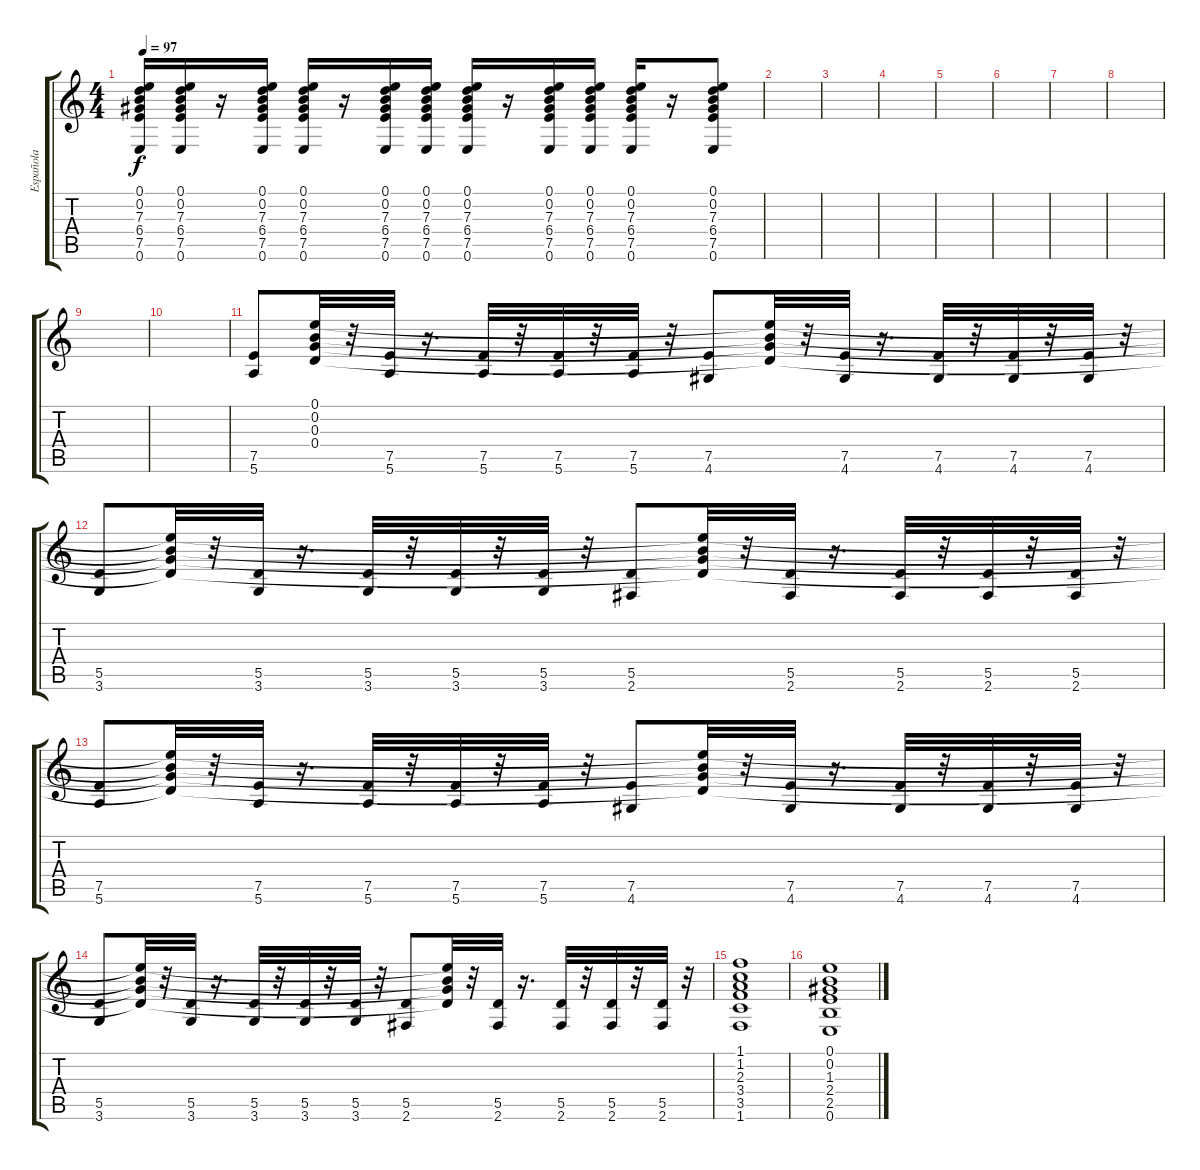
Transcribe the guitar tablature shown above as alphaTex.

\track ("Española" "Española") {instrument acousticguitarnylon}
\staff {score tabs}
\tuning (E4 B3 G3 D3 A2 E2) {hide}
\ts (4 4)
\tempo 97
\clef g2
\ks c
(0.1 0.2 7.3 6.4 7.5 0.6).16{dy f} (0.1 0.2 7.3 6.4 7.5 0.6).16 r.16 (0.1 0.2 7.3 6.4 7.5 0.6).16 (0.1 0.2 7.3 6.4 7.5 0.6).16 r.16 (0.1 0.2 7.3 6.4 7.5 0.6).16 (0.1 0.2 7.3 6.4 7.5 0.6).16 (0.1 0.2 7.3 6.4 7.5 0.6).16 r.16 (0.1 0.2 7.3 6.4 7.5 0.6).16 (0.1 0.2 7.3 6.4 7.5 0.6).16 (0.1 0.2 7.3 6.4 7.5 0.6).16 r.16 (0.1 0.2 7.3 6.4 7.5 0.6).8 |
|
|
|
|
|
|
|
|
|
(7.5 5.6).8 (0.1 0.2 0.3 0.4).32 r.32 (7.5 5.6).32 r.16{d} (7.5 5.6).32 r.32 (7.5 5.6).32 r.32 (7.5 5.6).32 r.32 (7.5 4.6).8 (0.1{t} 0.2{t} 0.3{t} 0.4{t}).32 r.32 (7.5 4.6).32 r.16{d} (7.5 4.6).32 r.32 (7.5 4.6).32 r.32 (7.5 4.6).32 r.32 |
(5.5 3.6).8 (0.1{t} 0.2{t} 0.3{t} 0.4{t}).32 r.32 (5.5 3.6).32 r.16{d} (5.5 3.6).32 r.32 (5.5 3.6).32 r.32 (5.5 3.6).32 r.32 (5.5 2.6).8 (0.1{t} 0.2{t} 0.3{t} 0.4{t}).32 r.32 (5.5 2.6).32 r.16{d} (5.5 2.6).32 r.32 (5.5 2.6).32 r.32 (5.5 2.6).32 r.32 |
(7.5 5.6).8 (0.1{t} 0.2{t} 0.3{t} 0.4{t}).32 r.32 (7.5 5.6).32 r.16{d} (7.5 5.6).32 r.32 (7.5 5.6).32 r.32 (7.5 5.6).32 r.32 (7.5 4.6).8 (0.1{t} 0.2{t} 0.3{t} 0.4{t}).32 r.32 (7.5 4.6).32 r.16{d} (7.5 4.6).32 r.32 (7.5 4.6).32 r.32 (7.5 4.6).32 r.32 |
(5.5 3.6).8 (0.1{t} 0.2{t} 0.3{t} 0.4{t}).32 r.32 (5.5 3.6).32 r.16{d} (5.5 3.6).32 r.32 (5.5 3.6).32 r.32 (5.5 3.6).32 r.32 (5.5 2.6).8 (0.1{t} 0.2{t} 0.3{t} 0.4{t}).32 r.32 (5.5 2.6).32 r.16{d} (5.5 2.6).32 r.32 (5.5 2.6).32 r.32 (5.5 2.6).32 r.32 |
(1.1 1.2 2.3 3.4 3.5 1.6).1 |
(0.1 0.2 1.3 2.4 2.5 0.6).1
